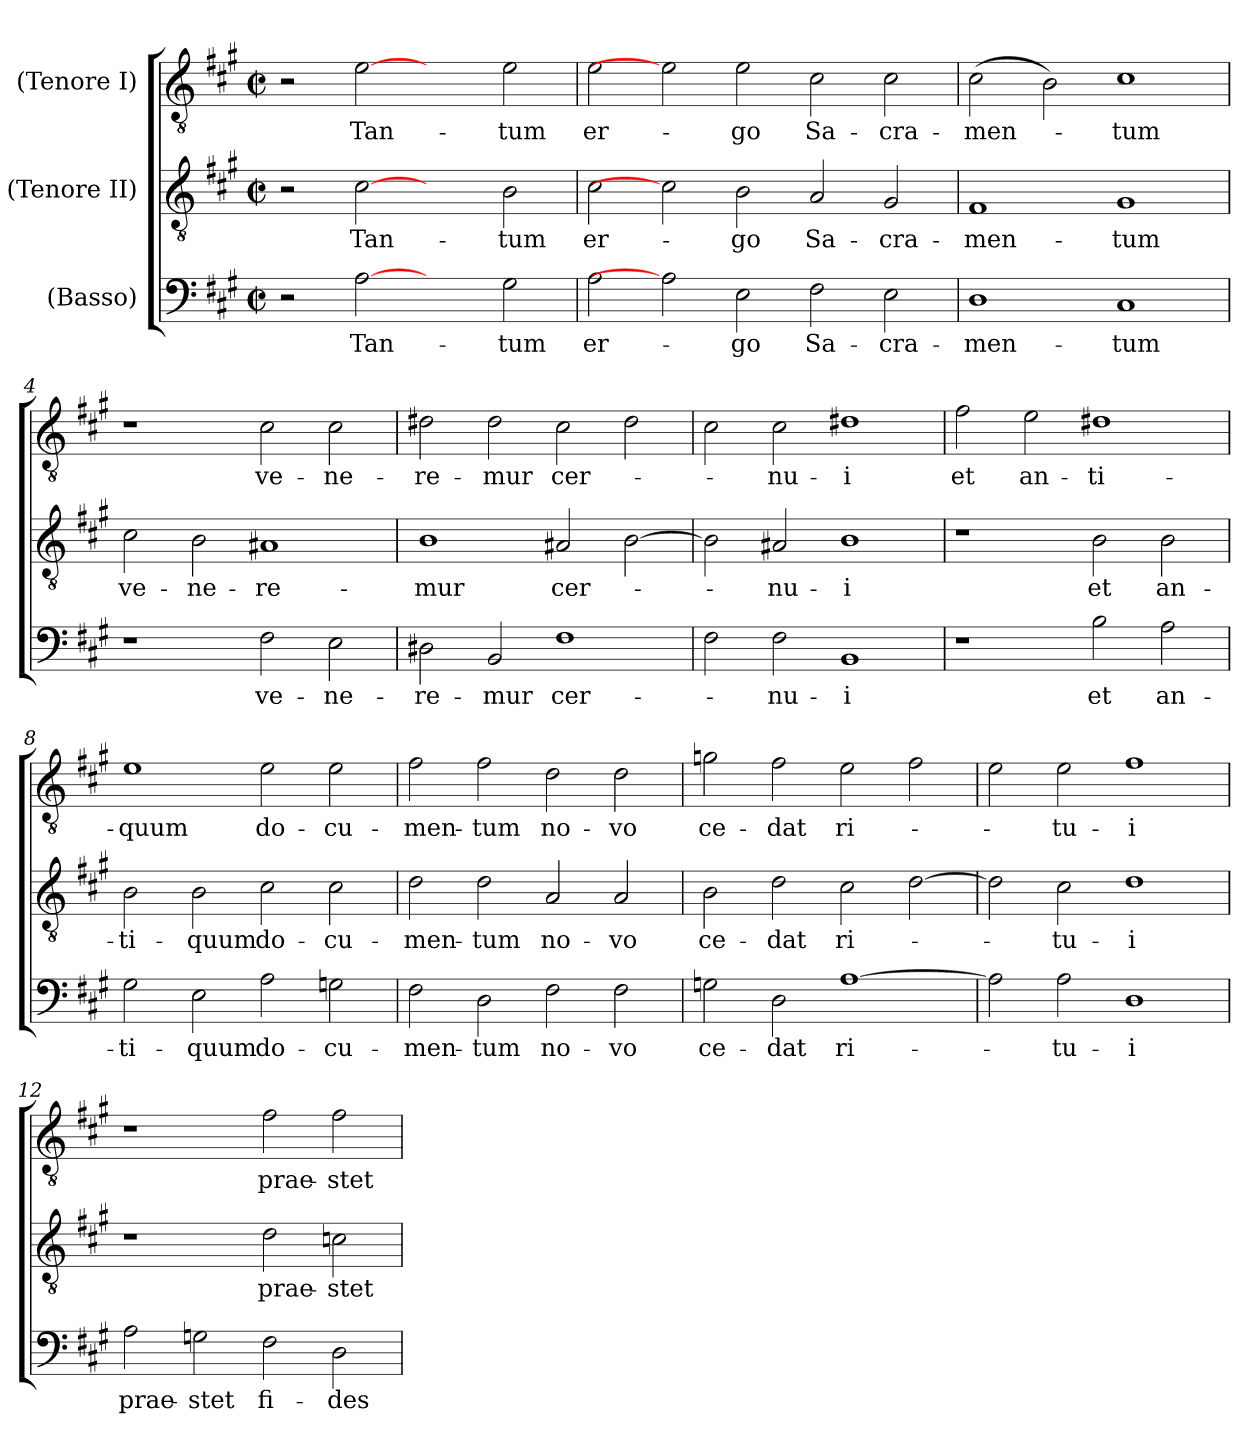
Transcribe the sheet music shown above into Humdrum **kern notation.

**kern	**text	**kern	**text	**kern	**text
*part3	*part3	*part2	*part2	*part1	*part1
*staff3	*staff3	*staff2	*staff2	*staff1	*staff1
*I"(Basso)	*	*I"(Tenore II)	*	*I"(Tenore I)	*
*clefF4	*	*clefGv2	*	*clefGv2	*
*k[f#c#g#]	*	*k[f#c#g#]	*	*k[f#c#g#]	*
*A:	*	*A:	*	*A:	*
*M2/2	*	*M2/2	*	*M2/2	*
*met(c|)	*	*met(c|)	*	*met(c|)	*
=1	=1	=1	=1	=1	=1
2r	.	2r	.	2r	.
!	!LO:LY:b	!	!LO:LY:b	!	!LO:LY:b
[2A	Tan-	[2c#	Tan-	[2e	Tan-
2ryy	.	2ryy	.	2ryy	.
!	!LO:LY:b	!	!LO:LY:b	!	!LO:LY:b
2G#\	-tum	2B\	-tum	2e\	-tum
=2	=2	=2	=2	=2	=2
!	!LO:LY:b	!	!LO:LY:b	!	!LO:LY:b
2A\	er-	2c#\	er-	2e\	er-
2A]	.	2c#]	.	2e]	.
!	!LO:LY:b	!	!LO:LY:b	!	!LO:LY:b
2E\	-go	2B\	-go	2e\	-go
!	!LO:LY:b	!	!LO:LY:b	!	!LO:LY:b
2F#\	Sa-	2A/	Sa-	2c#\	Sa-
!	!LO:LY:b	!	!LO:LY:b	!	!LO:LY:b
2E\	-cra-	2G#/	-cra-	2c#\	-cra-
=3	=3	=3	=3	=3	=3
!	!LO:LY:b	!	!LO:LY:b	!	!LO:LY:b
1D	-men-	1F#	-men-	(>2c#\	-men-
.	.	.	.	2B\)	.
!	!LO:LY:b	!	!LO:LY:b	!	!LO:LY:b
1C#	-tum	1G#	-tum	1c#	-tum
=4	=4	=4	=4	=4	=4
!	!	!	!LO:LY:b	!	!
1r	.	2c#\	ve-	1r	.
!	!	!	!LO:LY:b	!	!
.	.	2B\	-ne-	.	.
!	!LO:LY:b	!	!LO:LY:b	!	!LO:LY:b
2F#\	ve-	1A#X	-re-	2c#\	ve-
!	!LO:LY:b	!	!	!	!LO:LY:b
2E\	-ne-	.	.	2c#\	-ne-
!!LO:LB:g=z
=5	=5	=5	=5	=5	=5
!	!LO:LY:b	!	!LO:LY:b	!	!LO:LY:b
2D#X\	-re-	1B	-mur	2d#X\	-re-
!	!LO:LY:b	!	!	!	!LO:LY:b
2BB/	-mur	.	.	2d#\	-mur
!	!LO:LY:b	!	!LO:LY:b	!	!LO:LY:b
1F#	cer-	2A#X/	cer-	2c#\	cer-
.	.	[>2B\	.	2d#\	.
=6	=6	=6	=6	=6	=6
2F#\	.	2B\]	.	2c#\	.
!	!LO:LY:b	!	!LO:LY:b	!	!LO:LY:b
2F#\	-nu-	2A#X/	-nu-	2c#\	-nu-
!	!LO:LY:b:rj	!	!LO:LY:b:rj	!	!LO:LY:b:rj
1BB	-i	1B	-i	1d#X	-i
=7	=7	=7	=7	=7	=7
!	!	!	!	!	!LO:LY:b
1r	.	1r	.	2f#\	et
!	!	!	!	!	!LO:LY:b
.	.	.	.	2e\	an-
!	!LO:LY:b	!	!LO:LY:b	!	!LO:LY:b:rj
2B\	et	2B\	et	1d#X	-ti-
!	!LO:LY:b	!	!LO:LY:b	!	!
2A\	an-	2B\	an-	.	.
=8	=8	=8	=8	=8	=8
!	!LO:LY:b	!	!LO:LY:b	!	!LO:LY:b
2G#\	-ti-	2B\	-ti-	1e	-quum
!	!LO:LY:b	!	!LO:LY:b	!	!
2E\	-quum	2B\	-quum	.	.
!	!LO:LY:b	!	!LO:LY:b	!	!LO:LY:b
2A\	do-	2c#\	do-	2e\	do-
!	!LO:LY:b	!	!LO:LY:b	!	!LO:LY:b
2Gn\	-cu-	2c#\	-cu-	2e\	-cu-
!!LO:LB:g=z
=9	=9	=9	=9	=9	=9
!	!LO:LY:b	!	!LO:LY:b	!	!LO:LY:b
2F#\	-men-	2d\	-men-	2f#\	-men-
!	!LO:LY:b	!	!LO:LY:b	!	!LO:LY:b
2D\	-tum	2d\	-tum	2f#\	-tum
!	!LO:LY:b	!	!LO:LY:b	!	!LO:LY:b
2F#\	no-	2A/	no-	2d\	no-
!	!LO:LY:b	!	!LO:LY:b	!	!LO:LY:b
2F#\	-vo	2A/	-vo	2d\	-vo
=10	=10	=10	=10	=10	=10
!	!LO:LY:b	!	!LO:LY:b	!	!LO:LY:b
2Gn\	ce-	2B\	ce-	2gn\	ce-
!	!LO:LY:b	!	!LO:LY:b	!	!LO:LY:b
2D\	-dat	2d\	-dat	2f#\	-dat
!	!LO:LY:b:rj	!	!LO:LY:b	!	!LO:LY:b
[>1A	ri-	2c#\	ri-	2e\	ri-
.	.	[>2d\	.	2f#\	.
=11	=11	=11	=11	=11	=11
2A\]	.	2d\]	.	2e\	.
!	!LO:LY:b	!	!LO:LY:b	!	!LO:LY:b
2A\	-tu-	2c#\	-tu-	2e\	-tu-
!	!LO:LY:b:rj	!	!LO:LY:b:rj	!	!LO:LY:b:rj
1D	-i	1d	-i	1f#	-i
=12	=12	=12	=12	=12	=12
!	!LO:LY:b	!	!	!	!
2A\	prae-	1r	.	1r	.
!	!LO:LY:b	!	!	!	!
2Gn\	-stet	.	.	.	.
!	!LO:LY:b	!	!LO:LY:b	!	!LO:LY:b
2F#\	fi-	2d\	prae-	2f#\	prae-
!	!LO:LY:b	!	!LO:LY:b	!	!LO:LY:b
2D\	-des	2cn\	-stet	2f#\	-stet
=	=	=	=	=	=
*-	*-	*-	*-	*-	*-
